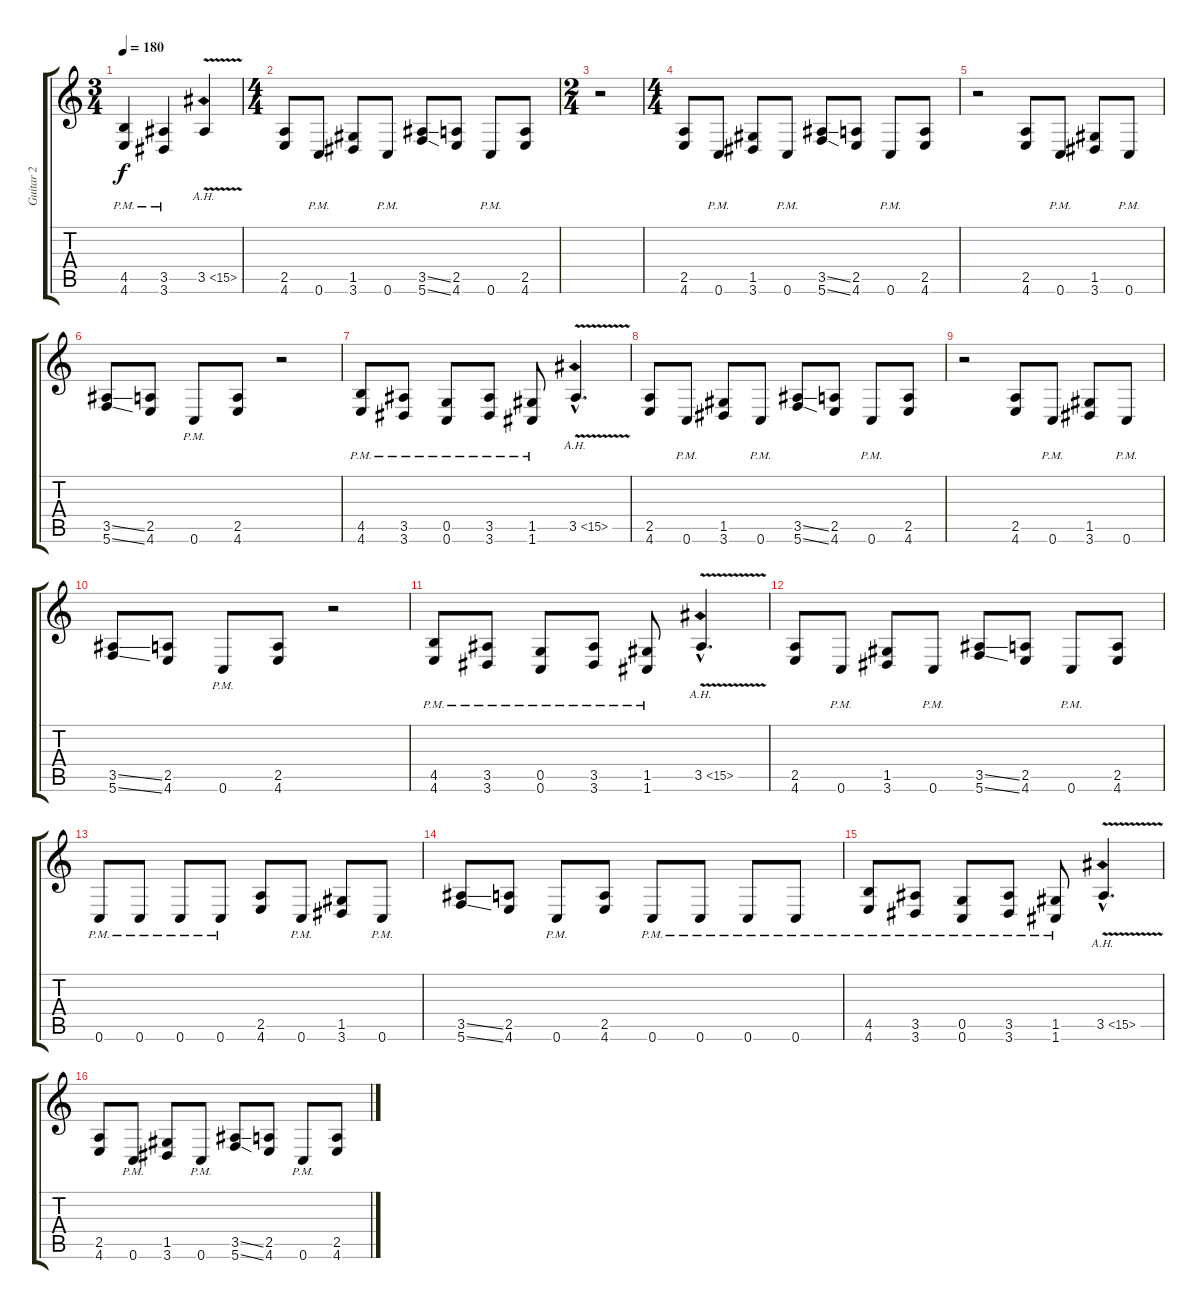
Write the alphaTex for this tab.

\track ("Guitar 2" "Guitar 2") {instrument distortionguitar}
\staff {score tabs}
\tuning (D4 A3 F3 C3 G2 C2) {hide}
\ts (3 4)
\tempo 180
\clef g2
\ks c
(4.5{pm} 4.6{pm}).4{dy f} (3.5{pm} 3.6{pm}).4 3.5{ah 12 v}.4 |
\ts (4 4)
(2.5 4.6).8 0.6{pm}.8 (1.5 3.6).8 0.6{pm}.8 (3.5{ss} 5.6{ss}).8 (2.5 4.6).8 0.6{pm}.8 (2.5 4.6).8 |
\ts (2 4)
r.2 |
\ts (4 4)
(2.5 4.6).8 0.6{pm}.8 (1.5 3.6).8 0.6{pm}.8 (3.5{ss} 5.6{ss}).8 (2.5 4.6).8 0.6{pm}.8 (2.5 4.6).8 |
r.2 (2.5 4.6).8 0.6{pm}.8 (1.5 3.6).8 0.6{pm}.8 |
(3.5{ss} 5.6{ss}).8 (2.5 4.6).8 0.6{pm}.8 (2.5 4.6).8 r.2 |
(4.5{pm} 4.6{pm}).8 (3.5{pm} 3.6{pm}).8 (0.5{pm} 0.6{pm}).8 (3.5{pm} 3.6{pm}).8 (1.5{pm} 1.6{pm}).8 3.5{ah 12 v hac}.4{d} |
(2.5 4.6).8 0.6{pm}.8 (1.5 3.6).8 0.6{pm}.8 (3.5{ss} 5.6{ss}).8 (2.5 4.6).8 0.6{pm}.8 (2.5 4.6).8 |
r.2 (2.5 4.6).8 0.6{pm}.8 (1.5 3.6).8 0.6{pm}.8 |
(3.5{ss} 5.6{ss}).8 (2.5 4.6).8 0.6{pm}.8 (2.5 4.6).8 r.2 |
(4.5{pm} 4.6{pm}).8 (3.5{pm} 3.6{pm}).8 (0.5{pm} 0.6{pm}).8 (3.5{pm} 3.6{pm}).8 (1.5{pm} 1.6{pm}).8 3.5{ah 12 v hac}.4{d} |
(2.5 4.6).8 0.6{pm}.8 (1.5 3.6).8 0.6{pm}.8 (3.5{ss} 5.6{ss}).8 (2.5 4.6).8 0.6{pm}.8 (2.5 4.6).8 |
0.6{pm}.8 0.6{pm}.8 0.6{pm}.8 0.6{pm}.8 (2.5 4.6).8 0.6{pm}.8 (1.5 3.6).8 0.6{pm}.8 |
(3.5{ss} 5.6{ss}).8 (2.5 4.6).8 0.6{pm}.8 (2.5 4.6).8 0.6{pm}.8 0.6{pm}.8 0.6{pm}.8 0.6{pm}.8 |
(4.5{pm} 4.6{pm}).8 (3.5{pm} 3.6{pm}).8 (0.5{pm} 0.6{pm}).8 (3.5{pm} 3.6{pm}).8 (1.5{pm} 1.6{pm}).8 3.5{ah 12 v hac}.4{d} |
(2.5 4.6).8 0.6{pm}.8 (1.5 3.6).8 0.6{pm}.8 (3.5{ss} 5.6{ss}).8 (2.5 4.6).8 0.6{pm}.8 (2.5 4.6).8
